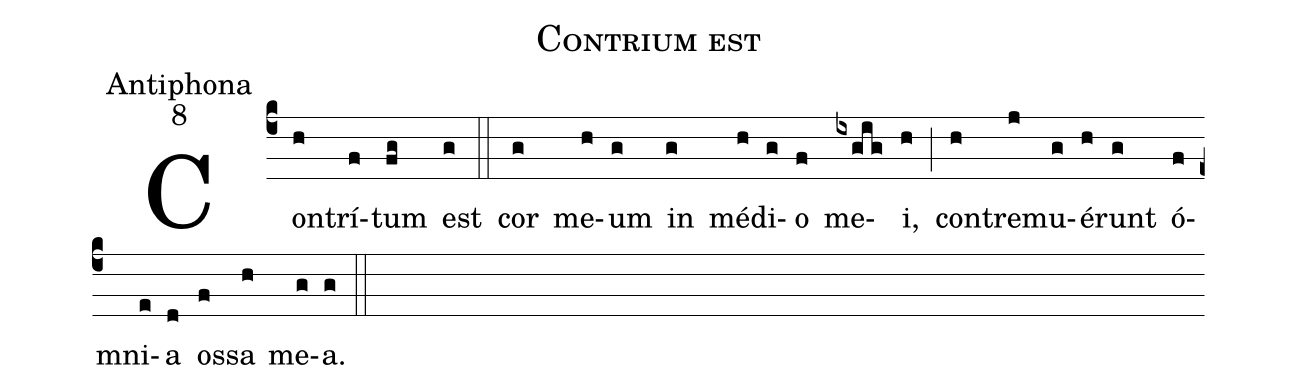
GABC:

name:Contrium est;
office-part:Antiphona;
mode:8;
%%
(c4) Con(h)trí(f)tum(fg) est(g) (::)
cor(g) me(h)um(g) in(g) mé(h)di(g)o(f) me(ixgig)i,(h) (;) con(h)tre(j)mu(g)é(h)runt(g) ó(f)mni(e)a(d) os(f)sa(h) me(g)a.(g) (::)
